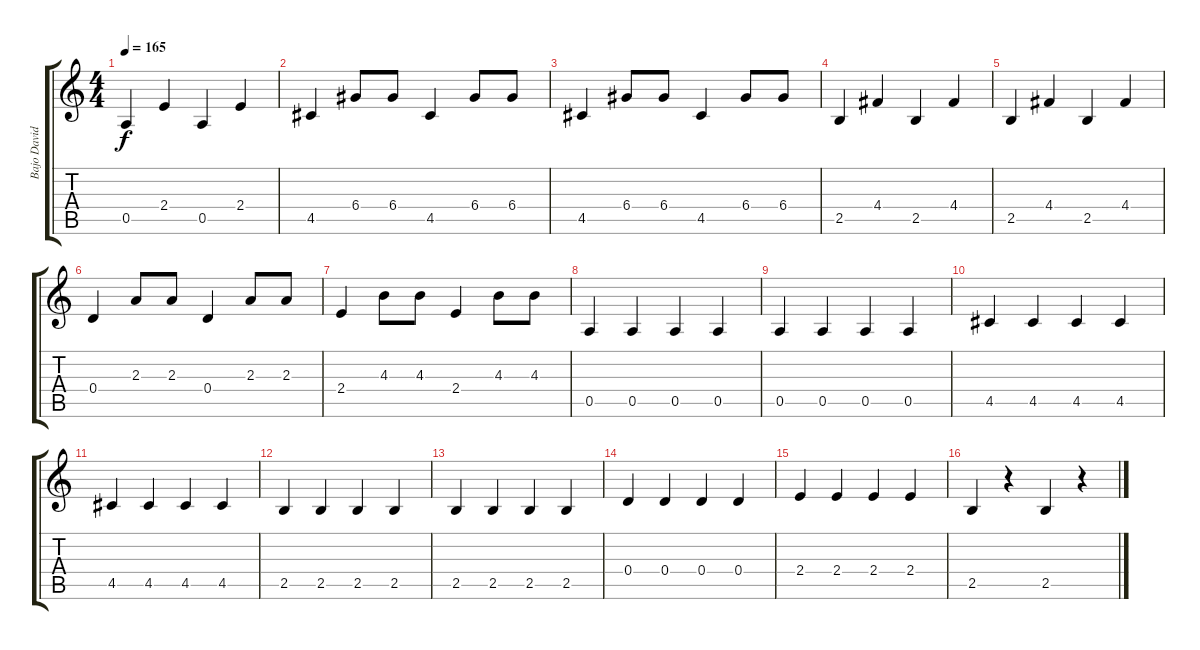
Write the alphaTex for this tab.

\track ("Bajo David Jaramillo" "Bajo David") {instrument electricbassfinger}
\staff {score tabs}
\tuning (E4 B3 G3 D3 A2 E2) {hide}
\ts (4 4)
\tempo 165
\clef g2
\ks c
0.5.4{dy f} 2.4.4 0.5.4 2.4.4 |
4.5.4 6.4.8 6.4.8 4.5.4 6.4.8 6.4.8 |
4.5.4 6.4.8 6.4.8 4.5.4 6.4.8 6.4.8 |
2.5.4 4.4.4 2.5.4 4.4.4 |
2.5.4 4.4.4 2.5.4 4.4.4 |
0.4.4 2.3.8 2.3.8 0.4.4 2.3.8 2.3.8 |
2.4.4 4.3.8 4.3.8 2.4.4 4.3.8 4.3.8 |
0.5.4 0.5.4 0.5.4 0.5.4 |
0.5.4 0.5.4 0.5.4 0.5.4 |
4.5.4 4.5.4 4.5.4 4.5.4 |
4.5.4 4.5.4 4.5.4 4.5.4 |
2.5.4 2.5.4 2.5.4 2.5.4 |
2.5.4 2.5.4 2.5.4 2.5.4 |
0.4.4 0.4.4 0.4.4 0.4.4 |
2.4.4 2.4.4 2.4.4 2.4.4 |
2.5.4 r.4 2.5.4 r.4
